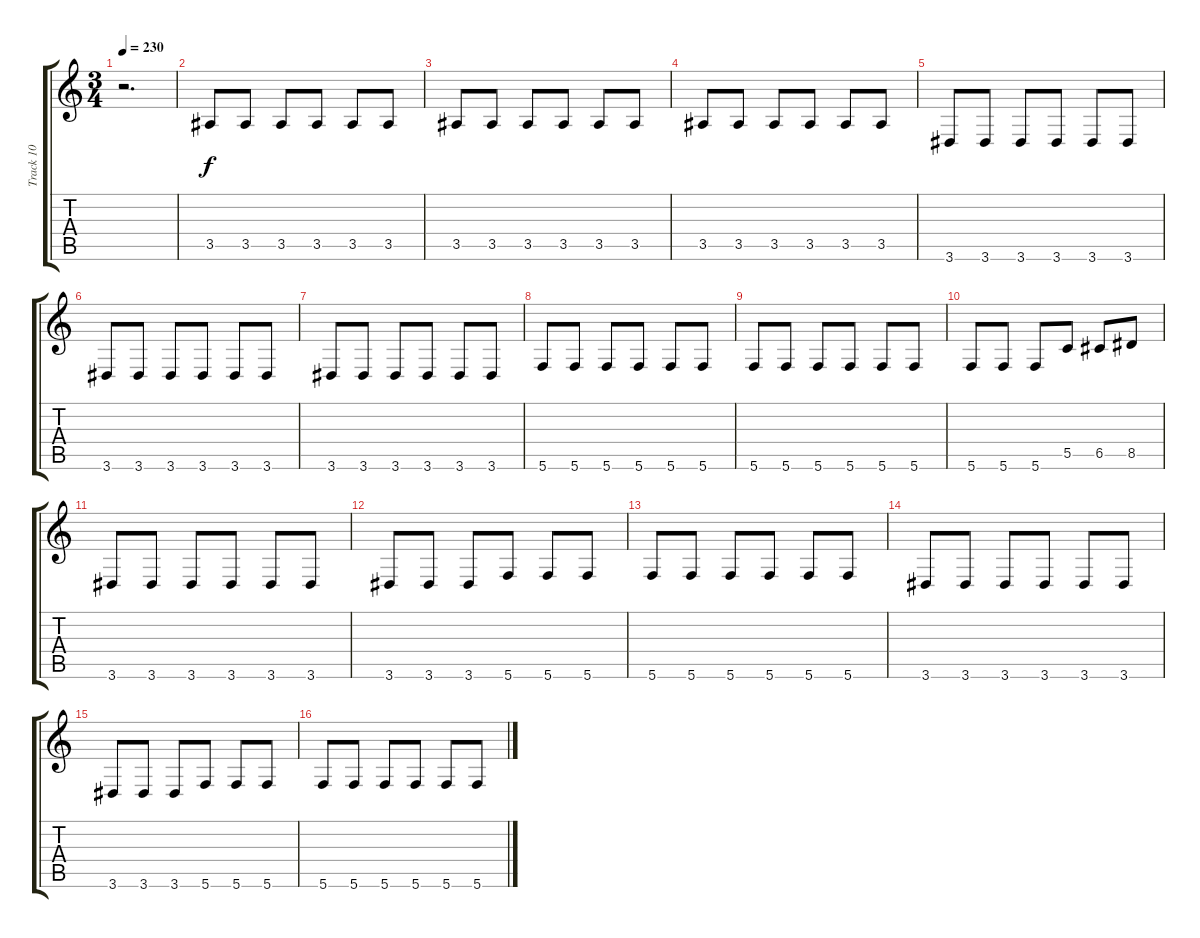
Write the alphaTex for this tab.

\track ("Track 10" "Track 10") {instrument electricbasspick}
\staff {score tabs}
\tuning (D4 A3 F3 C3 G2 C2) {hide}
\ts (3 4)
\tempo 230
\clef g2
\ks c
r.2{d dy f} |
3.5.8 3.5.8 3.5.8 3.5.8 3.5.8 3.5.8 |
3.5.8 3.5.8 3.5.8 3.5.8 3.5.8 3.5.8 |
3.5.8 3.5.8 3.5.8 3.5.8 3.5.8 3.5.8 |
3.6.8 3.6.8 3.6.8 3.6.8 3.6.8 3.6.8 |
3.6.8 3.6.8 3.6.8 3.6.8 3.6.8 3.6.8 |
3.6.8 3.6.8 3.6.8 3.6.8 3.6.8 3.6.8 |
5.6.8 5.6.8 5.6.8 5.6.8 5.6.8 5.6.8 |
5.6.8 5.6.8 5.6.8 5.6.8 5.6.8 5.6.8 |
5.6.8 5.6.8 5.6.8 5.5.8 6.5.8 8.5.8 |
3.6.8 3.6.8 3.6.8 3.6.8 3.6.8 3.6.8 |
3.6.8 3.6.8 3.6.8 5.6.8 5.6.8 5.6.8 |
5.6.8 5.6.8 5.6.8 5.6.8 5.6.8 5.6.8 |
3.6.8 3.6.8 3.6.8 3.6.8 3.6.8 3.6.8 |
3.6.8 3.6.8 3.6.8 5.6.8 5.6.8 5.6.8 |
5.6.8 5.6.8 5.6.8 5.6.8 5.6.8 5.6.8
